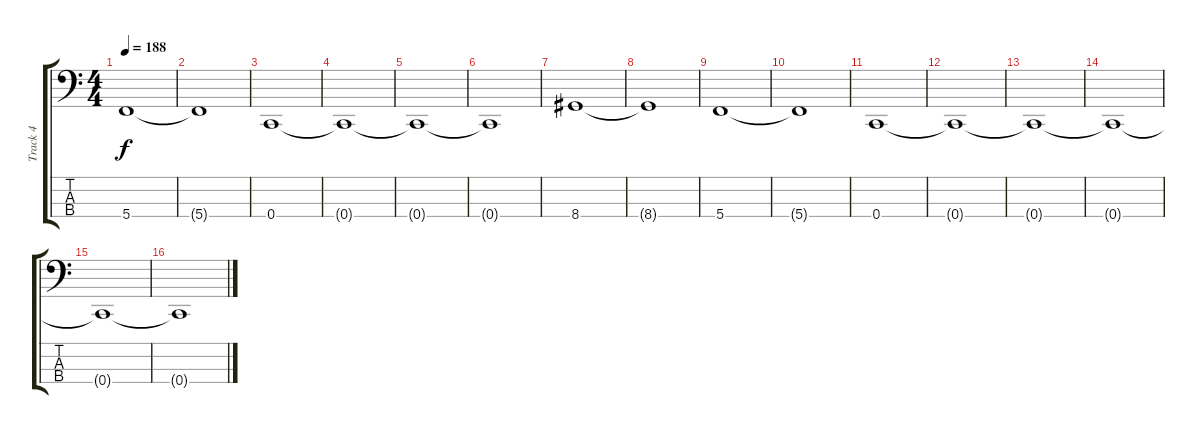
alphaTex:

\track ("Track 4" "Track 4") {instrument electricbasspick}
\staff {score tabs}
\tuning (F2 C2 G1 C1) {hide}
\ts (4 4)
\tempo 188
\clef f4
\ks c
5.4.1{dy f} |
5.4{t}.1 |
0.4.1 |
0.4{t}.1 |
0.4{t}.1 |
0.4{t}.1 |
8.4.1 |
8.4{t}.1 |
5.4.1 |
5.4{t}.1 |
0.4.1 |
0.4{t}.1 |
0.4{t}.1 |
0.4{t}.1 |
0.4{t}.1 |
0.4{t}.1
